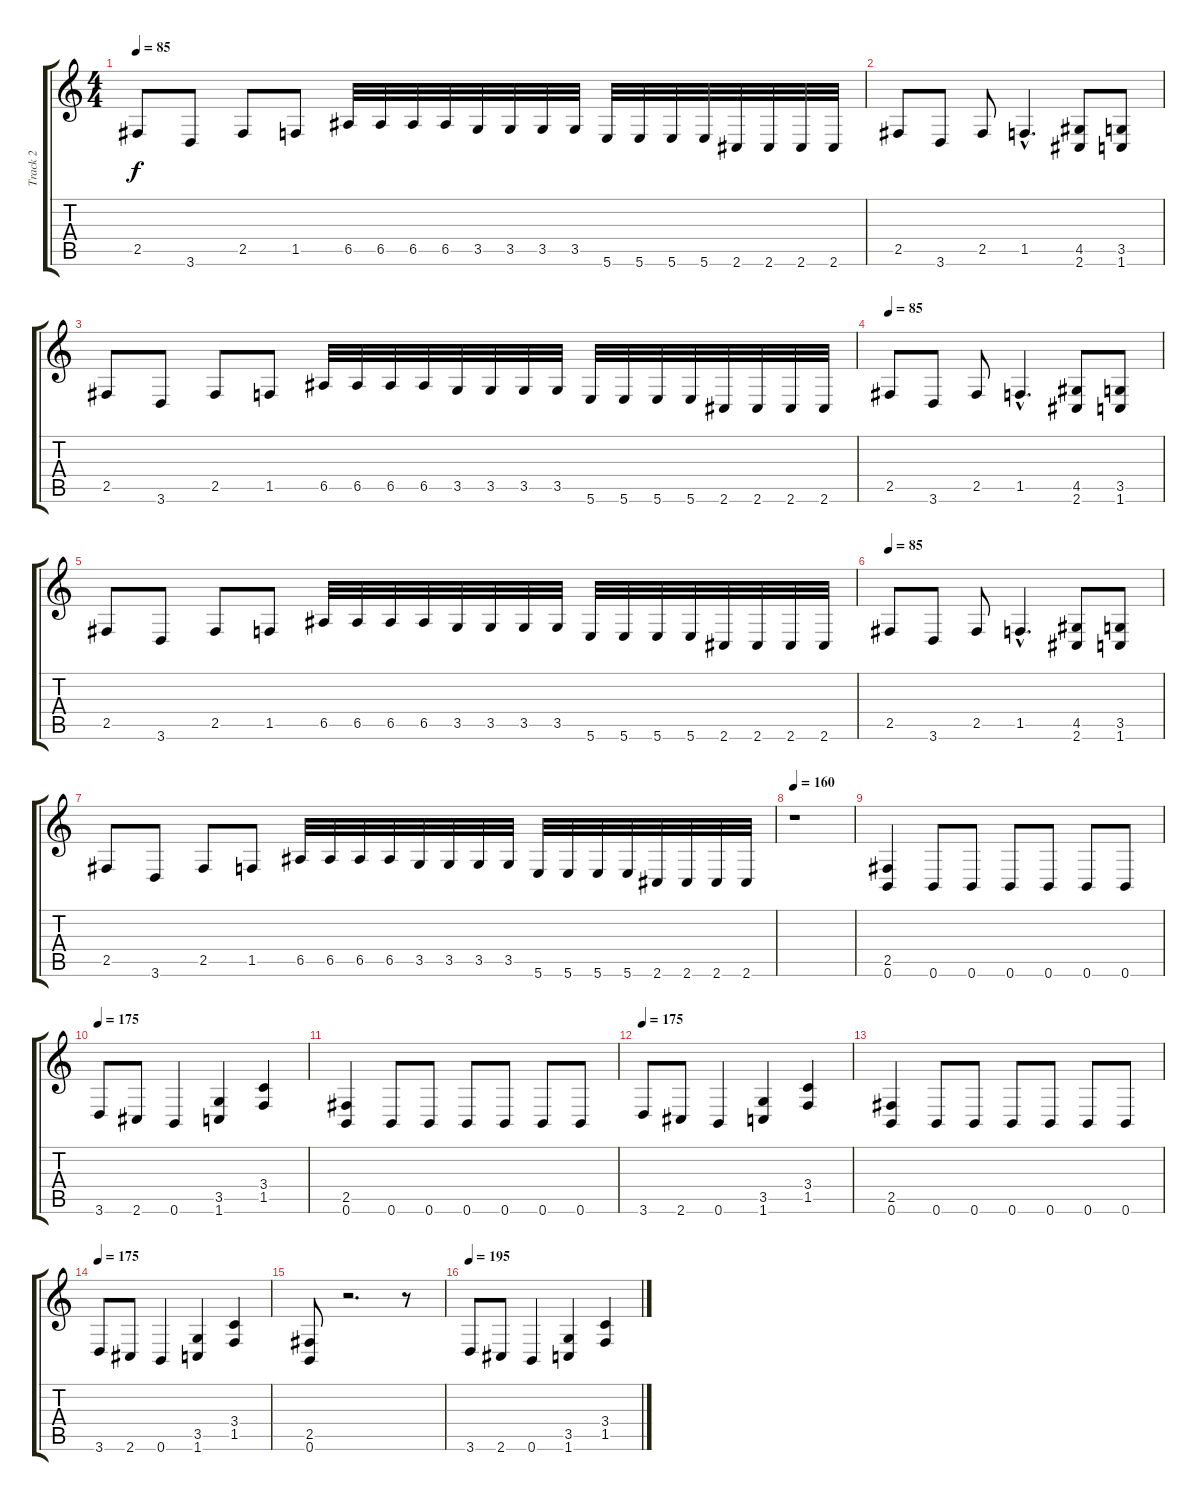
\track ("Track 2" "Track 2") {instrument distortionguitar}
\staff {score tabs}
\tuning (B3 Gb3 D3 A2 E2 B1) {hide}
\ts (4 4)
\tempo 85
\clef g2
\ks c
2.5.8{dy f} 3.6.8 2.5.8 1.5.8 6.5.32 6.5.32 6.5.32 6.5.32 3.5.32 3.5.32 3.5.32 3.5.32 5.6.32 5.6.32 5.6.32 5.6.32 2.6.32 2.6.32 2.6.32 2.6.32 |
2.5.8 3.6.8 2.5.8 1.5{hac}.4{d} (4.5 2.6).8 (3.5 1.6).8 |
2.5.8 3.6.8 2.5.8 1.5.8 6.5.32 6.5.32 6.5.32 6.5.32 3.5.32 3.5.32 3.5.32 3.5.32 5.6.32 5.6.32 5.6.32 5.6.32 2.6.32 2.6.32 2.6.32 2.6.32 |
\tempo 85
2.5.8 3.6.8 2.5.8 1.5{hac}.4{d} (4.5 2.6).8 (3.5 1.6).8 |
2.5.8 3.6.8 2.5.8 1.5.8 6.5.32 6.5.32 6.5.32 6.5.32 3.5.32 3.5.32 3.5.32 3.5.32 5.6.32 5.6.32 5.6.32 5.6.32 2.6.32 2.6.32 2.6.32 2.6.32 |
\tempo 85
2.5.8 3.6.8 2.5.8 1.5{hac}.4{d} (4.5 2.6).8 (3.5 1.6).8 |
2.5.8 3.6.8 2.5.8 1.5.8 6.5.32 6.5.32 6.5.32 6.5.32 3.5.32 3.5.32 3.5.32 3.5.32 5.6.32 5.6.32 5.6.32 5.6.32 2.6.32 2.6.32 2.6.32 2.6.32 |
\tempo 175
\tempo 160
r.1 |
(2.5 0.6).4 0.6.8 0.6.8 0.6.8 0.6.8 0.6.8 0.6.8 |
\tempo 175
3.6.8 2.6.8 0.6.4 (3.5 1.6).4 (3.4 1.5).4 |
(2.5 0.6).4 0.6.8 0.6.8 0.6.8 0.6.8 0.6.8 0.6.8 |
\tempo 175
3.6.8 2.6.8 0.6.4 (3.5 1.6).4 (3.4 1.5).4 |
(2.5 0.6).4 0.6.8 0.6.8 0.6.8 0.6.8 0.6.8 0.6.8 |
\tempo 175
3.6.8 2.6.8 0.6.4 (3.5 1.6).4 (3.4 1.5).4 |
(2.5 0.6).8 r.2{d} r.8 |
\tempo 195
3.6.8 2.6.8 0.6.4 (3.5 1.6).4 (3.4 1.5).4
